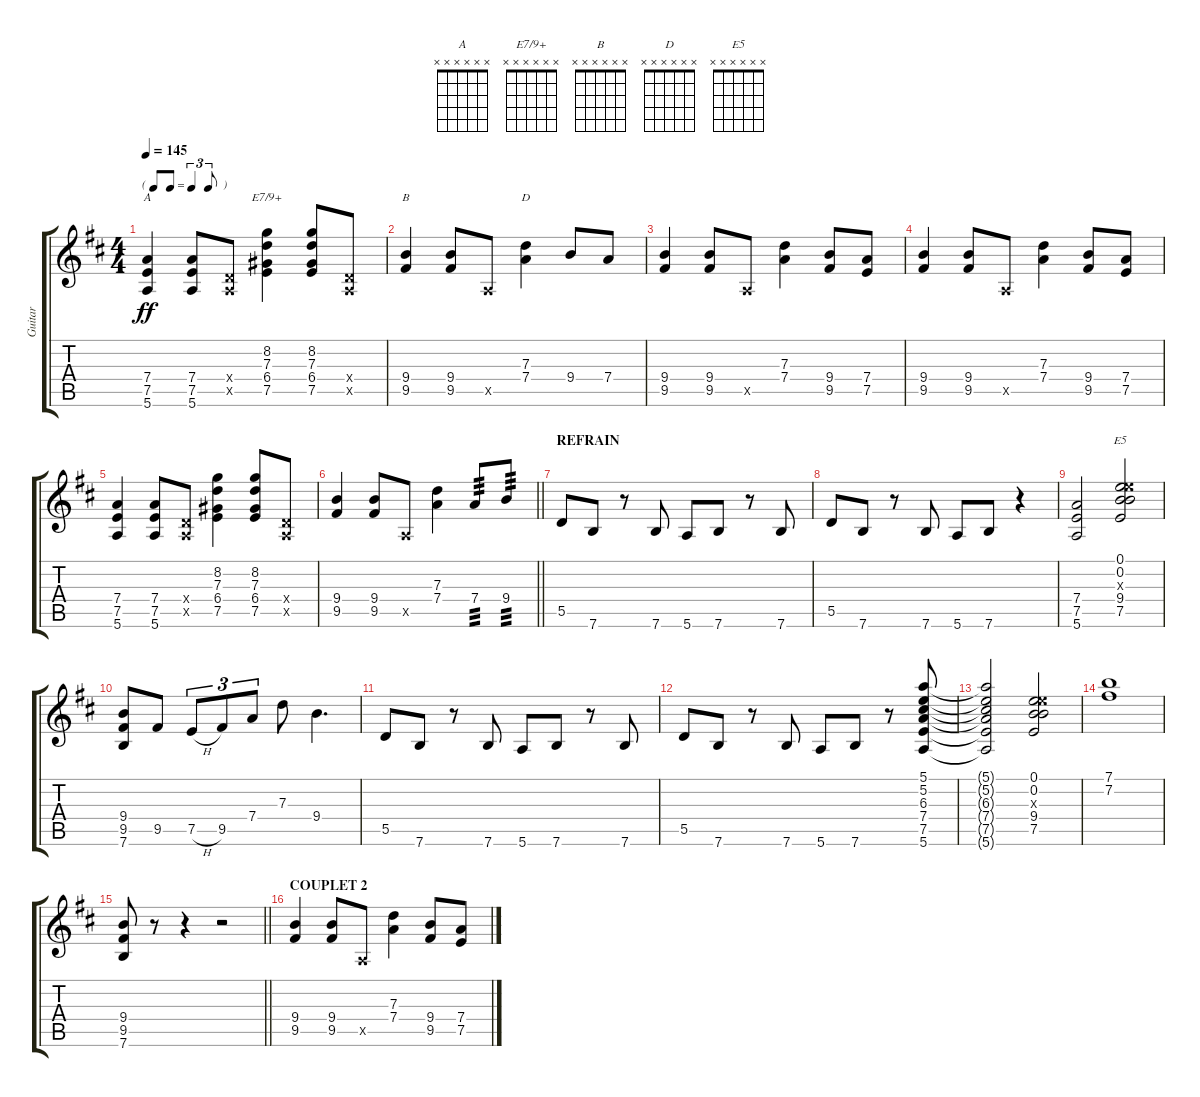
\track ("Guitar" "Guitar") {instrument distortionguitar}
\staff {score tabs}
\tuning (E4 B3 G3 D3 A2 E2) {hide}
\chord ("A" x x x x x x)
\chord ("E7/9+" x x x x x x)
\chord ("B" x x x x x x)
\chord ("D" x x x x x x)
\chord ("E5" x x x x x x)
\ts (4 4)
\tf triplet8th
\tempo 145
\clef g2
\ks d
(7.4 7.5 5.6).4{ch "A" dy ff} (7.4 7.5 5.6).8 (0.4{x} 0.5{x}).8 (8.2 7.3 6.4 7.5).4{ch "E7/9+"} (8.2 7.3 6.4 7.5).8 (0.4{x} 0.5{x}).8 |
(9.4 9.5).4{ch "B"} (9.4 9.5).8 0.5{x}.8 (7.3 7.4).4{ch "D"} 9.4.8 7.4.8 |
(9.4 9.5).4 (9.4 9.5).8 0.5{x}.8 (7.3 7.4).4 (9.4 9.5).8 (7.4 7.5).8 |
(9.4 9.5).4 (9.4 9.5).8 0.5{x}.8 (7.3 7.4).4 (9.4 9.5).8 (7.4 7.5).8 |
(7.4 7.5 5.6).4 (7.4 7.5 5.6).8 (0.4{x} 0.5{x}).8 (8.2 7.3 6.4 7.5).4 (8.2 7.3 6.4 7.5).8 (0.4{x} 0.5{x}).8 |
\barLineRight lightlight
(9.4 9.5).4 (9.4 9.5).8 0.5{x}.8 (7.3 7.4).4 7.4.8{tp 3} 9.4.8{tp 3} |
\section ("" "REFRAIN")
5.5.8 7.6.8 r.8 7.6.8 5.6.8 7.6.8 r.8 7.6.8 |
5.5.8 7.6.8 r.8 7.6.8 5.6.8 7.6.8 r.4 |
(7.4 7.5 5.6).2 (0.1 0.2 9.3{x} 9.4 7.5).2{ch "E5"} |
(9.4 9.5 7.6).8 9.5.8 7.5{h}.8{tu (3 2)} 9.5.8{tu (3 2)} 7.4.8{tu (3 2)} 7.3.8 9.4.4{d} |
5.5.8 7.6.8 r.8 7.6.8 5.6.8 7.6.8 r.8 7.6.8 |
5.5.8 7.6.8 r.8 7.6.8 5.6.8 7.6.8 r.8 (5.1 5.2 6.3 7.4 7.5 5.6).8 |
(5.1{t} 5.2{t} 6.3{t} 7.4{t} 7.5{t} 5.6{t}).2 (0.1 0.2 9.3{x} 9.4 7.5).2 |
(7.1 7.2).1 |
\barLineRight lightlight
(9.4 9.5 7.6).8 r.8 r.4 r.2 |
\section ("" "COUPLET 2")
(9.4 9.5).4 (9.4 9.5).8 0.5{x}.8 (7.3 7.4).4 (9.4 9.5).8 (7.4 7.5).8
